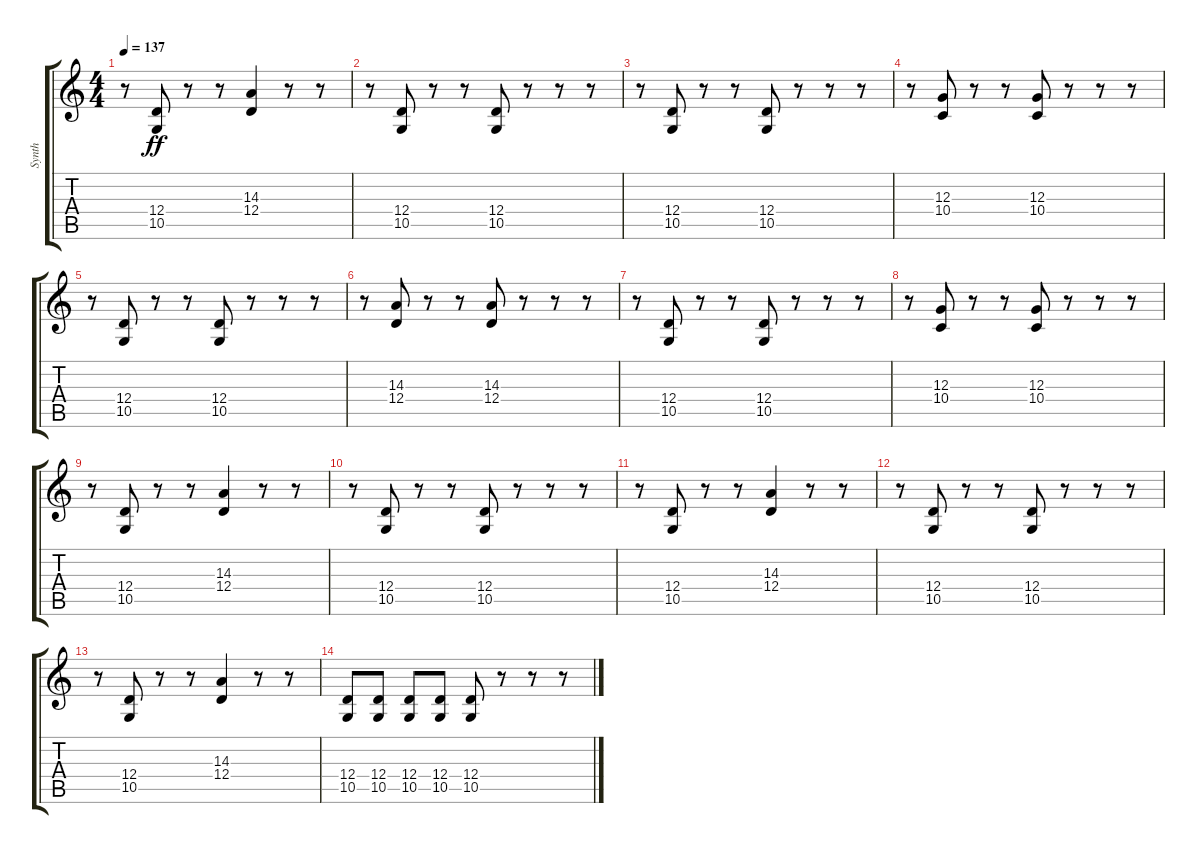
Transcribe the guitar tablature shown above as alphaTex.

\track ("Synth" "Synth") {instrument drawbarorgan}
\staff {score tabs}
\tuning (E4 B3 G3 D3 A2 E2) {hide}
\ts (4 4)
\tempo 137
\clef g2
\ks c
r.8{dy ff} (12.4 10.5).8 r.8 r.8 (14.3 12.4).4 r.8 r.8 |
r.8 (12.4 10.5).8 r.8 r.8 (12.4 10.5).8 r.8 r.8 r.8 |
r.8 (12.4 10.5).8 r.8 r.8 (12.4 10.5).8 r.8 r.8 r.8 |
r.8 (12.3 10.4).8 r.8 r.8 (12.3 10.4).8 r.8 r.8 r.8 |
r.8 (12.4 10.5).8 r.8 r.8 (12.4 10.5).8 r.8 r.8 r.8 |
r.8 (14.3 12.4).8 r.8 r.8 (14.3 12.4).8 r.8 r.8 r.8 |
r.8 (12.4 10.5).8 r.8 r.8 (12.4 10.5).8 r.8 r.8 r.8 |
r.8 (12.3 10.4).8 r.8 r.8 (12.3 10.4).8 r.8 r.8 r.8 |
r.8 (12.4 10.5).8 r.8 r.8 (14.3 12.4).4 r.8 r.8 |
r.8 (12.4 10.5).8 r.8 r.8 (12.4 10.5).8 r.8 r.8 r.8 |
r.8 (12.4 10.5).8 r.8 r.8 (14.3 12.4).4 r.8 r.8 |
r.8 (12.4 10.5).8 r.8 r.8 (12.4 10.5).8 r.8 r.8 r.8 |
r.8 (12.4 10.5).8 r.8 r.8 (14.3 12.4).4 r.8 r.8 |
(12.4 10.5).8 (12.4 10.5).8 (12.4 10.5).8 (12.4 10.5).8 (12.4 10.5).8 r.8 r.8 r.8
